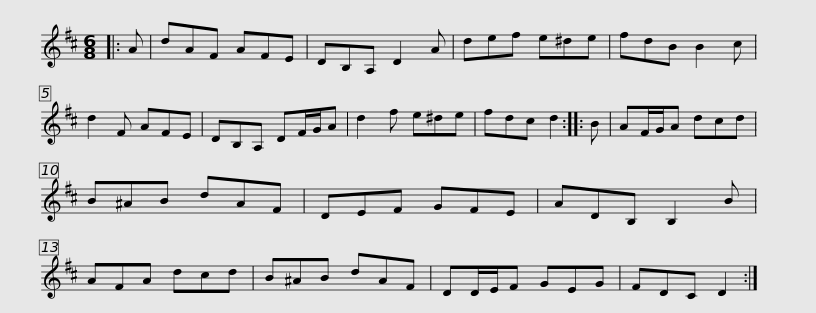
X:1
L:1/8
M:6/8
I:linebreak $
K:D
V:1 treble
V:1
|: A | dAF AFE | DB,A, D2 A | def e^de | fdB B2 c | %5
 d2 F AFE | DB,A, DF/G/A |$ d2 f e^de | fdc d2 :: B | %10
 AF/G/A dcd | B^AB dAF | DEF GFE | ADB, B,2 B | AFA dcd |$ %15
 B^AB dAF | DD/E/F GEG | FDC D2 :| %18
